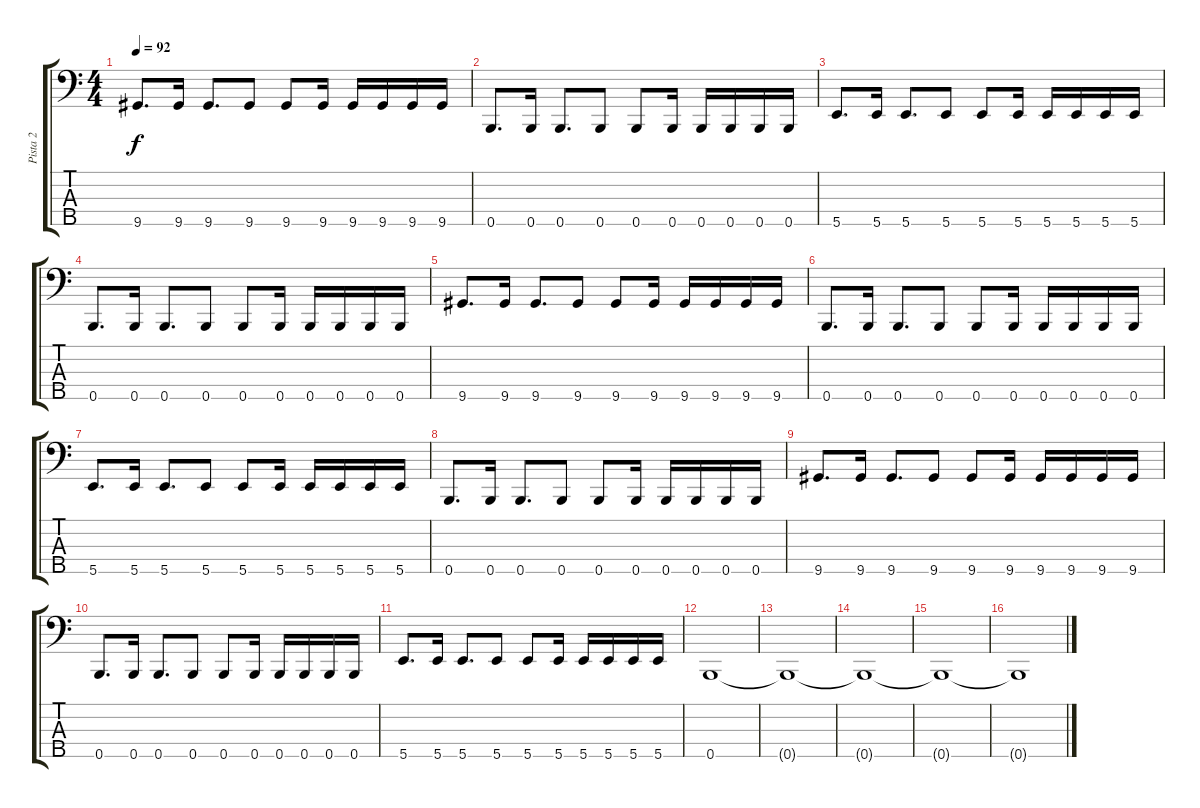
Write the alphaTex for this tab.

\track ("Pista 2" "Pista 2") {instrument electricbassfinger}
\staff {score tabs}
\tuning (G2 D2 A1 E1 B0) {hide}
\ts (4 4)
\tempo 92
\clef f4
\ks c
9.5.8{d dy f} 9.5.16 9.5.8{d} 9.5.8 9.5.8 9.5.16 9.5.16 9.5.16 9.5.16 9.5.16 |
0.5.8{d} 0.5.16 0.5.8{d} 0.5.8 0.5.8 0.5.16 0.5.16 0.5.16 0.5.16 0.5.16 |
5.5.8{d} 5.5.16 5.5.8{d} 5.5.8 5.5.8 5.5.16 5.5.16 5.5.16 5.5.16 5.5.16 |
0.5.8{d} 0.5.16 0.5.8{d} 0.5.8 0.5.8 0.5.16 0.5.16 0.5.16 0.5.16 0.5.16 |
9.5.8{d} 9.5.16 9.5.8{d} 9.5.8 9.5.8 9.5.16 9.5.16 9.5.16 9.5.16 9.5.16 |
0.5.8{d} 0.5.16 0.5.8{d} 0.5.8 0.5.8 0.5.16 0.5.16 0.5.16 0.5.16 0.5.16 |
5.5.8{d} 5.5.16 5.5.8{d} 5.5.8 5.5.8 5.5.16 5.5.16 5.5.16 5.5.16 5.5.16 |
0.5.8{d} 0.5.16 0.5.8{d} 0.5.8 0.5.8 0.5.16 0.5.16 0.5.16 0.5.16 0.5.16 |
9.5.8{d} 9.5.16 9.5.8{d} 9.5.8 9.5.8 9.5.16 9.5.16 9.5.16 9.5.16 9.5.16 |
0.5.8{d} 0.5.16 0.5.8{d} 0.5.8 0.5.8 0.5.16 0.5.16 0.5.16 0.5.16 0.5.16 |
5.5.8{d} 5.5.16 5.5.8{d} 5.5.8 5.5.8 5.5.16 5.5.16 5.5.16 5.5.16 5.5.16 |
0.5.1 |
0.5{t}.1 |
0.5{t}.1 |
0.5{t}.1 |
0.5{t}.1
